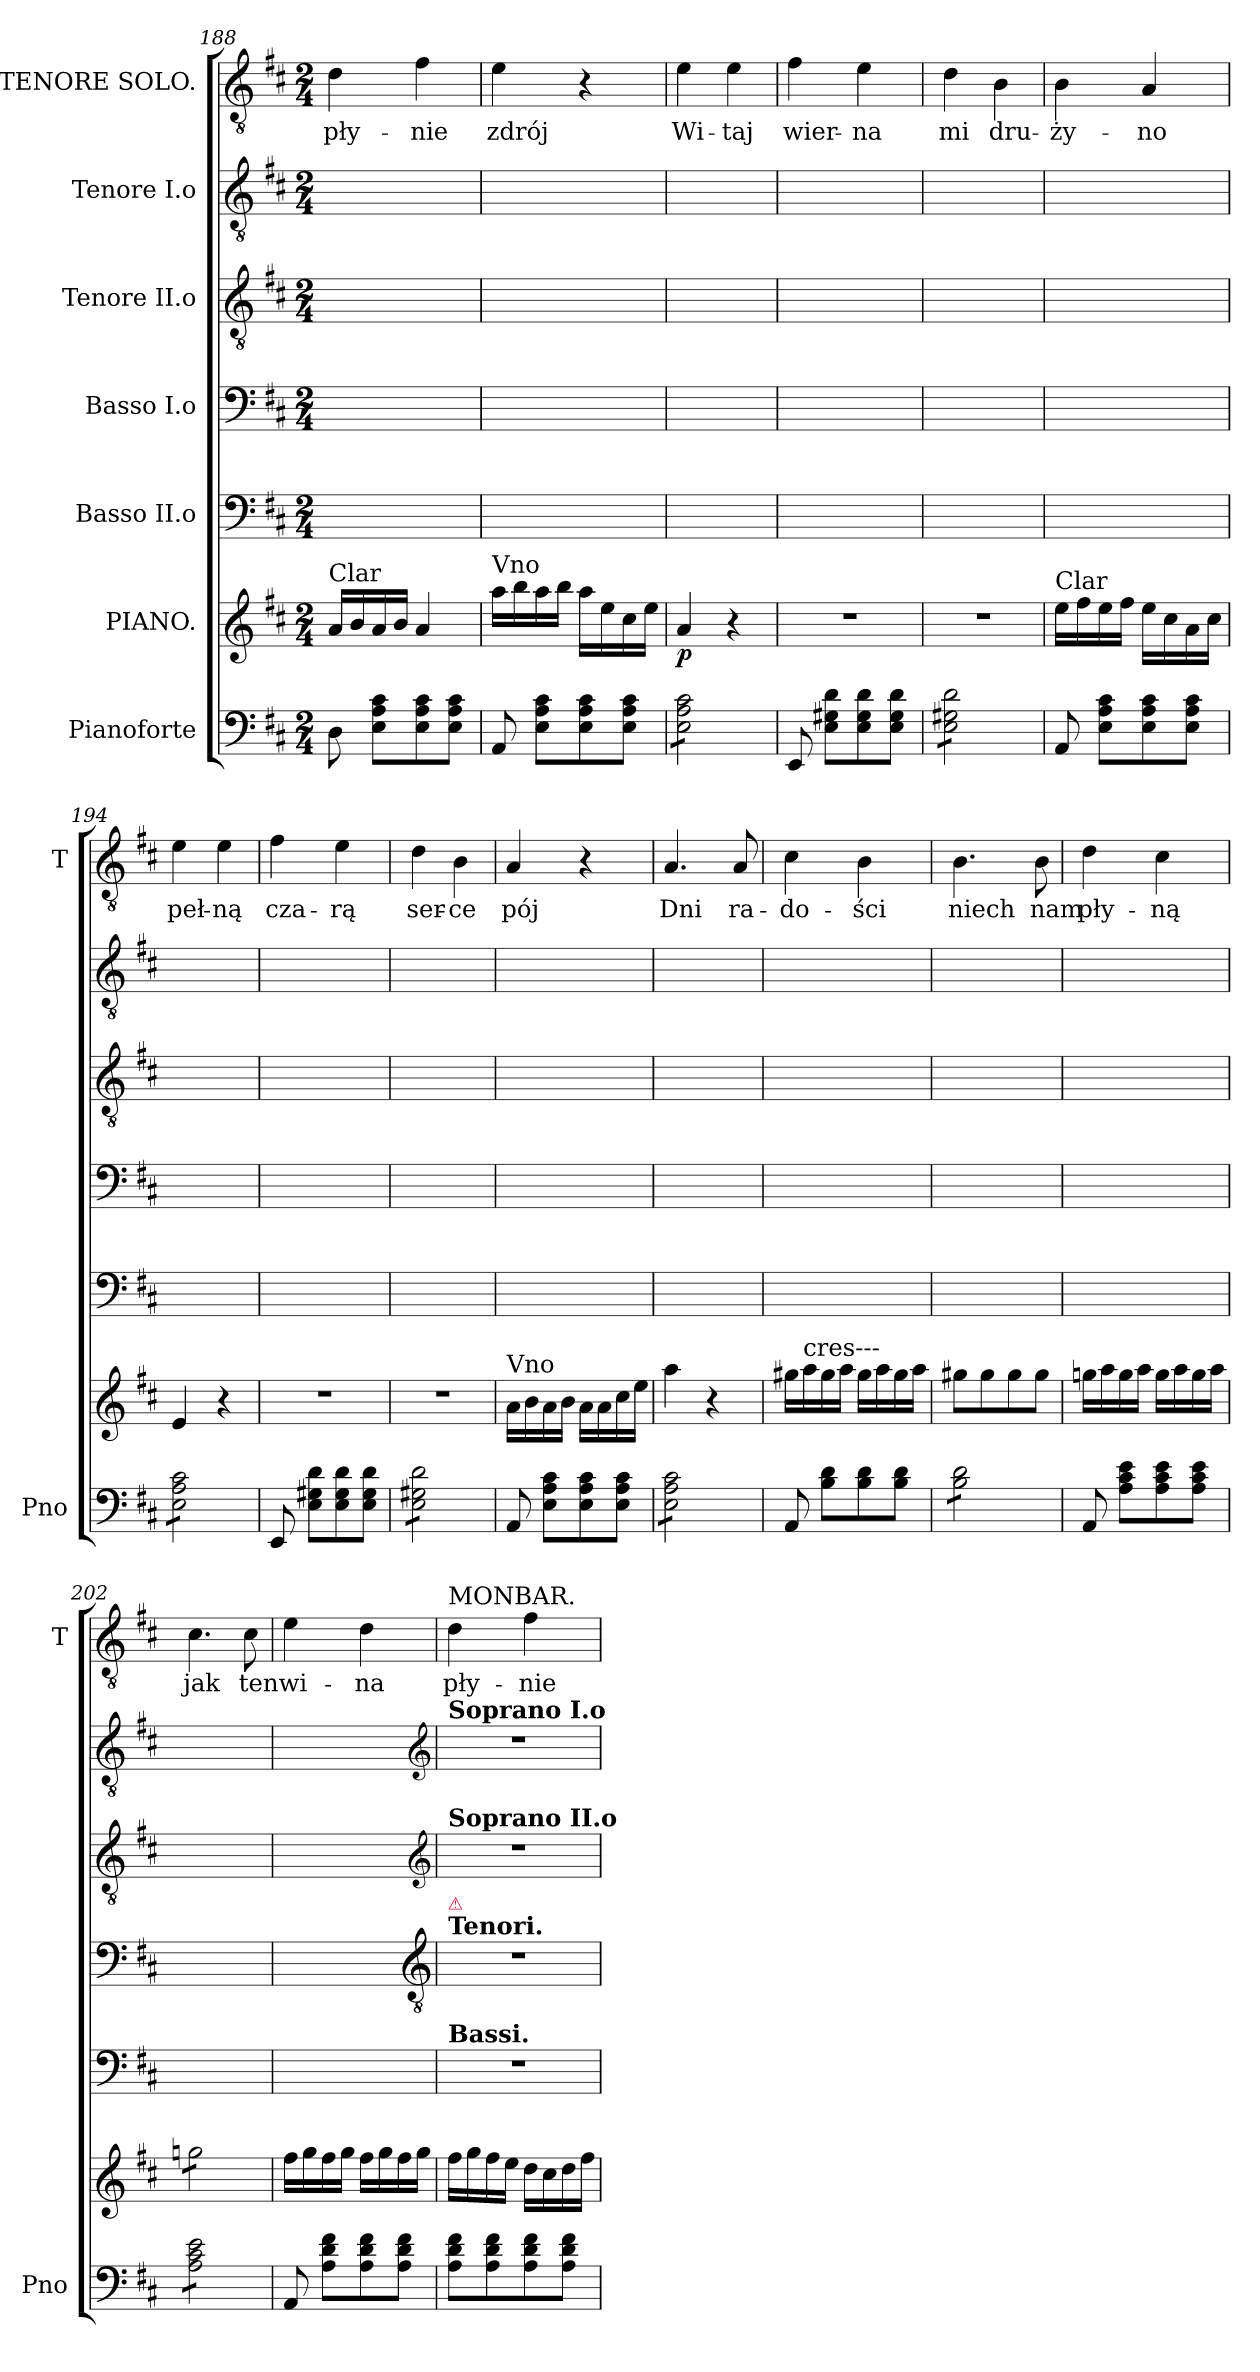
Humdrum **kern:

**kern	**kern	**dynam	**kern	**kern	**kern	**kern	**kern	**text
*part7	*part6	*part6	*part5	*part4	*part3	*part2	*part1	*part1
*staff7	*staff6	*staff6	*staff5	*staff4	*staff3	*staff2	*staff1	*staff1
*I"Pianoforte	*I"PIANO.	*	*I"Basso II.o	*I"Basso I.o	*I"Tenore II.o	*I"Tenore I.o	*I"TENORE SOLO.	*
*I'Pno	*	*	*	*	*	*	*I'T	*
*clefF4	*clefG2	*	*clefF4	*clefF4	*clefGv2	*clefGv2	*clefGv2	*
*k[f#c#]	*k[f#c#]	*	*k[f#c#]	*k[f#c#]	*k[f#c#]	*k[f#c#]	*k[f#c#]	*
*D:	*D:	*	*D:	*D:	*D:	*D:	*D:	*
*M2/4	*M2/4	*	*M2/4	*M2/4	*M2/4	*M2/4	*M2/4	*
=188	=188	=188	=188	=188	=188	=188	=188	=188
!	!LO:TX:a:t=Clar	!	!	!	!	!	!	!
8D\	16a/LL	.	2ryy	2ryy	2ryy	2ryy	4d\	pły-
.	16b/	.	.	.	.	.	.	.
8E\ 8A\ 8c#\L	16a/	.	.	.	.	.	.	.
.	16b/JJ	.	.	.	.	.	.	.
8E\ 8A\ 8c#\	4a/	.	.	.	.	.	4f#\	-nie
8E\ 8A\ 8c#\J	.	.	.	.	.	.	.	.
=189	=189	=189	=189	=189	=189	=189	=189	=189
!	!LO:TX:a:t=Vno	!	!	!	!	!	!	!
8AA/	16aa\LL	.	2ryy	2ryy	2ryy	2ryy	4e\	zdrój
.	16bb\	.	.	.	.	.	.	.
8E\ 8A\ 8c#\L	16aa\	.	.	.	.	.	.	.
.	16bb\JJ	.	.	.	.	.	.	.
8E\ 8A\ 8c#\	16aa\LL	.	.	.	.	.	4r	.
.	16ee\	.	.	.	.	.	.	.
8E\ 8A\ 8c#\J	16cc#\	.	.	.	.	.	.	.
.	16ee\JJ	.	.	.	.	.	.	.
=190	=190	=190	=190	=190	=190	=190	=190	=190
*tremolo	*	*	*	*	*	*	*	*
8E\ 8A\ 8c#\L	4a/	p	2ryy	2ryy	2ryy	2ryy	4e\	Wi-
8E\ 8A\ 8c#\	.	.	.	.	.	.	.	.
8E\ 8A\ 8c#\	4r	.	.	.	.	.	4e\	-taj
8E\ 8A\ 8c#\J	.	.	.	.	.	.	.	.
*Xtremolo	*	*	*	*	*	*	*	*
=191	=191	=191	=191	=191	=191	=191	=191	=191
8EE/	2r	.	2ryy	2ryy	2ryy	2ryy	4f#\	wier-
8E\ 8G#X\ 8d\L	.	.	.	.	.	.	.	.
8E\ 8G#\ 8d\	.	.	.	.	.	.	4e\	-na
8E\ 8G#\ 8d\J	.	.	.	.	.	.	.	.
=192	=192	=192	=192	=192	=192	=192	=192	=192
*tremolo	*	*	*	*	*	*	*	*
8E\ 8G#X\ 8d\L	2r	.	2ryy	2ryy	2ryy	2ryy	4d\	mi
8E\ 8G#X\ 8d\	.	.	.	.	.	.	.	.
8E\ 8G#X\ 8d\	.	.	.	.	.	.	4B\	dru-
8E\ 8G#X\ 8d\J	.	.	.	.	.	.	.	.
*Xtremolo	*	*	*	*	*	*	*	*
=193	=193	=193	=193	=193	=193	=193	=193	=193
!	!LO:TX:a:t=Clar	!	!	!	!	!	!	!
8AA/	16ee\LL	.	2ryy	2ryy	2ryy	2ryy	4B\	-ży-
.	16ff#\	.	.	.	.	.	.	.
8E\ 8A\ 8c#\L	16ee\	.	.	.	.	.	.	.
.	16ff#\JJ	.	.	.	.	.	.	.
8E\ 8A\ 8c#\	16ee\LL	.	.	.	.	.	4A/	-no
.	16cc#\	.	.	.	.	.	.	.
8E\ 8A\ 8c#\J	16a\	.	.	.	.	.	.	.
.	16cc#\JJ	.	.	.	.	.	.	.
=194	=194	=194	=194	=194	=194	=194	=194	=194
*tremolo	*	*	*	*	*	*	*	*
8E\ 8A\ 8c#\L	4e/	.	2ryy	2ryy	2ryy	2ryy	4e\	peł-
8E\ 8A\ 8c#\	.	.	.	.	.	.	.	.
8E\ 8A\ 8c#\	4r	.	.	.	.	.	4e\	-ną
8E\ 8A\ 8c#\J	.	.	.	.	.	.	.	.
*Xtremolo	*	*	*	*	*	*	*	*
=195	=195	=195	=195	=195	=195	=195	=195	=195
8EE/	2r	.	2ryy	2ryy	2ryy	2ryy	4f#\	cza-
8E\ 8G#X\ 8d\L	.	.	.	.	.	.	.	.
8E\ 8G#\ 8d\	.	.	.	.	.	.	4e\	-rą
8E\ 8G#\ 8d\J	.	.	.	.	.	.	.	.
=196	=196	=196	=196	=196	=196	=196	=196	=196
*tremolo	*	*	*	*	*	*	*	*
8E\ 8G#X\ 8d\L	2r	.	2ryy	2ryy	2ryy	2ryy	4d\	ser-
8E\ 8G#X\ 8d\	.	.	.	.	.	.	.	.
8E\ 8G#X\ 8d\	.	.	.	.	.	.	4B\	-ce
8E\ 8G#X\ 8d\J	.	.	.	.	.	.	.	.
*Xtremolo	*	*	*	*	*	*	*	*
=197	=197	=197	=197	=197	=197	=197	=197	=197
!	!LO:TX:a:t=Vno	!	!	!	!	!	!	!
8AA/	16a\LL	.	2ryy	2ryy	2ryy	2ryy	4A/	pój
.	16b\	.	.	.	.	.	.	.
8E\ 8A\ 8c#\L	16a\	.	.	.	.	.	.	.
.	16b\JJ	.	.	.	.	.	.	.
8E\ 8A\ 8c#\	16a\LL	.	.	.	.	.	4r	.
.	16a\	.	.	.	.	.	.	.
8E\ 8A\ 8c#\J	16cc#\	.	.	.	.	.	.	.
.	16ee\JJ	.	.	.	.	.	.	.
=198	=198	=198	=198	=198	=198	=198	=198	=198
*tremolo	*	*	*	*	*	*	*	*
8E\ 8A\ 8c#\L	4aa\	.	2ryy	2ryy	2ryy	2ryy	4.A/	Dni
8E\ 8A\ 8c#\	.	.	.	.	.	.	.	.
8E\ 8A\ 8c#\	4r	.	.	.	.	.	.	.
8E\ 8A\ 8c#\J	.	.	.	.	.	.	8A/	ra-
*Xtremolo	*	*	*	*	*	*	*	*
=199	=199	=199	=199	=199	=199	=199	=199	=199
8AA/	16gg#X\LL	.	2ryy	2ryy	2ryy	2ryy	4c#\	-do-
!	!LO:TX:t=cres---	!	!	!	!	!	!	!
.	16aa\	.	.	.	.	.	.	.
8B\ 8d\L	16gg#\	.	.	.	.	.	.	.
.	16aa\JJ	.	.	.	.	.	.	.
8B\ 8d\	16gg#\LL	.	.	.	.	.	4B\	-ści
.	16aa\	.	.	.	.	.	.	.
8B\ 8d\J	16gg#\	.	.	.	.	.	.	.
.	16aa\JJ	.	.	.	.	.	.	.
=200	=200	=200	=200	=200	=200	=200	=200	=200
*tremolo	*	*	*	*	*	*	*	*
8B\ 8d\L	8gg#X\L	.	2ryy	2ryy	2ryy	2ryy	4.B\	niech
8B\ 8d\	8gg#\	.	.	.	.	.	.	.
8B\ 8d\	8gg#\	.	.	.	.	.	.	.
8B\ 8d\J	8gg#\J	.	.	.	.	.	8B\	nam
*Xtremolo	*	*	*	*	*	*	*	*
=201	=201	=201	=201	=201	=201	=201	=201	=201
8AA/	16ggn\LL	.	2ryy	2ryy	2ryy	2ryy	4d\	pły-
.	16aa\	.	.	.	.	.	.	.
8A\ 8c#\ 8e\L	16gg\	.	.	.	.	.	.	.
.	16aa\JJ	.	.	.	.	.	.	.
8A\ 8c#\ 8e\	16gg\LL	.	.	.	.	.	4c#\	-ną
.	16aa\	.	.	.	.	.	.	.
8A\ 8c#\ 8e\J	16gg\	.	.	.	.	.	.	.
.	16aa\JJ	.	.	.	.	.	.	.
=202	=202	=202	=202	=202	=202	=202	=202	=202
*tremolo	*	*	*	*	*	*	*	*
*	*tremolo	*	*	*	*	*	*	*
8A\ 8c#\ 8e\L	8ggn\L	.	2ryy	2ryy	2ryy	2ryy	4.c#\	jak
8A\ 8c#\ 8e\	8ggn\	.	.	.	.	.	.	.
8A\ 8c#\ 8e\	8ggn\	.	.	.	.	.	.	.
8A\ 8c#\ 8e\J	8ggn\J	.	.	.	.	.	8c#\	ten
*	*Xtremolo	*	*	*	*	*	*	*
*Xtremolo	*	*	*	*	*	*	*	*
=203	=203	=203	=203	=203	=203	=203	=203	=203
8AA/	16ff#\LL	.	2ryy	2ryy	2ryy	2ryy	4e\	wi-
.	16gg\	.	.	.	.	.	.	.
8A\ 8d\ 8f#\L	16ff#\	.	.	.	.	.	.	.
.	16gg\JJ	.	.	.	.	.	.	.
8A\ 8d\ 8f#\	16ff#\LL	.	.	.	.	.	4d\	-na
.	16gg\	.	.	.	.	.	.	.
8A\ 8d\ 8f#\J	16ff#\	.	.	.	.	.	.	.
.	16gg\JJ	.	.	.	.	.	.	.
*	*	*	*	*clefGv2	*clefG2	*clefG2	*	*
=204	=204	=204	=204	=204	=204	=204	=204	=204
!	!	!	!	!	!	!	!LO:TX:a:t=MONBAR.	!
!	!	!	!	!	!	!LO:TX:a:B:t=Soprano I.o	!	!
!	!	!	!	!	!LO:TX:a:B:t=Soprano II.o	!	!	!
!	!	!	!	!LO:TX:a:B:t=Tenori.	!	!	!	!
!	!	!	!	!LO:TX:a:color=crimson:t=⚠	!	!	!	!
!	!	!	!LO:TX:a:B:t=Bassi.	!	!	!	!	!
8A\ 8d\ 8f#\L	16ff#\LL	.	2r	2r	2r	2r	4d\	pły-
.	16gg\	.	.	.	.	.	.	.
8A\ 8d\ 8f#\	16ff#\	.	.	.	.	.	.	.
.	16ee\JJ	.	.	.	.	.	.	.
8A\ 8d\ 8f#\	16dd\LL	.	.	.	.	.	4f#\	-nie
.	16cc#\	.	.	.	.	.	.	.
8A\ 8d\ 8f#\J	16dd\	.	.	.	.	.	.	.
.	16ff#\JJ	.	.	.	.	.	.	.
=	=	=	=	=	=	=	=	=
*-	*-	*-	*-	*-	*-	*-	*-	*-
